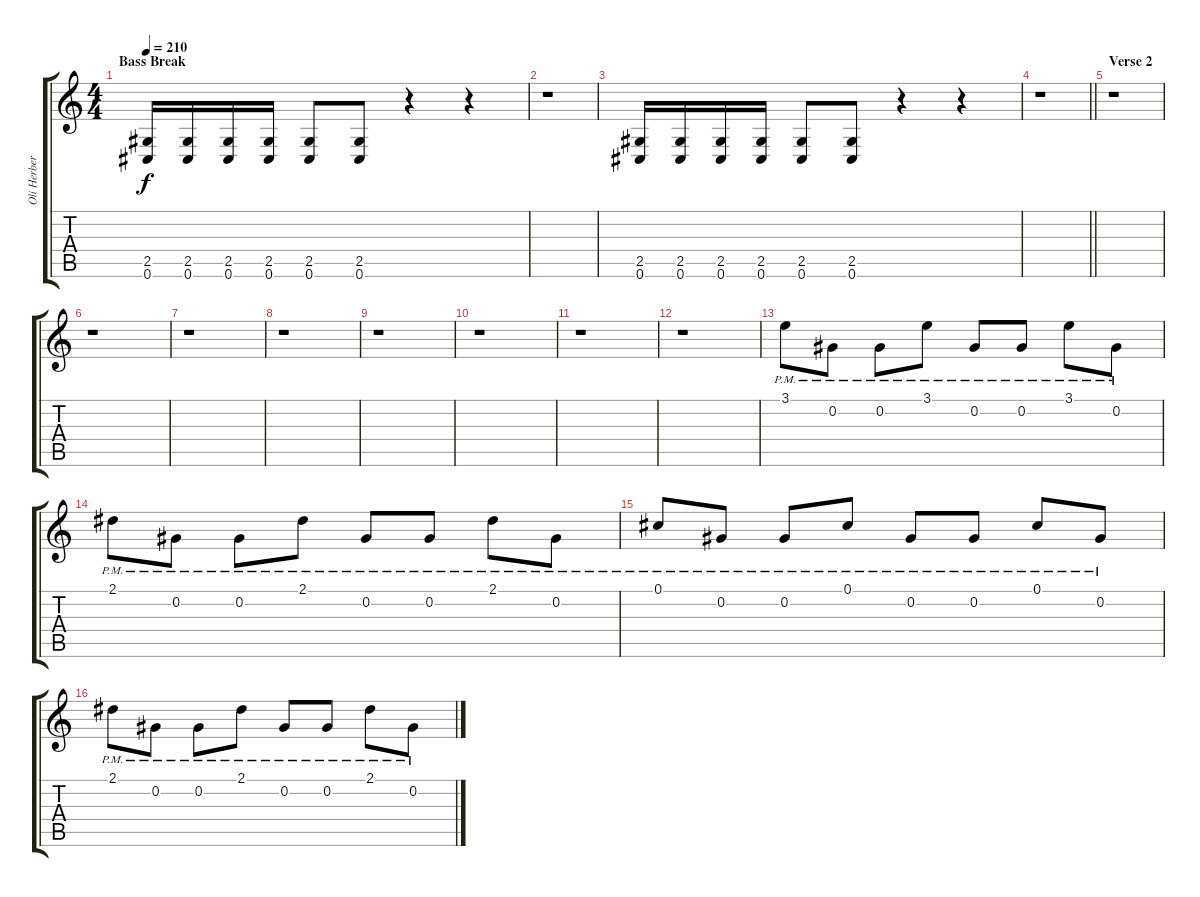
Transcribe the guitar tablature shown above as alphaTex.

\track ("Oli Herbert" "Oli Herber") {instrument overdrivenguitar}
\staff {score tabs}
\tuning (Db4 Ab3 E3 B2 Gb2 Db2) {hide}
\ts (4 4)
\section ("" "Bass Break")
\tempo 210
\clef g2
\ks c
(2.5 0.6).16{dy f} (2.5 0.6).16 (2.5 0.6).16 (2.5 0.6).16 (2.5 0.6).8 (2.5 0.6).8 r.4 r.4 |
r.1 |
(2.5 0.6).16 (2.5 0.6).16 (2.5 0.6).16 (2.5 0.6).16 (2.5 0.6).8 (2.5 0.6).8 r.4 r.4 |
\barLineRight lightlight
r.1 |
\section ("" "Verse 2")
r.1 |
r.1 |
r.1 |
r.1 |
r.1 |
r.1 |
r.1 |
r.1 |
3.1{pm}.8 0.2{pm}.8 0.2{pm}.8 3.1{pm}.8 0.2{pm}.8 0.2{pm}.8 3.1{pm}.8 0.2{pm}.8 |
2.1{pm}.8 0.2{pm}.8 0.2{pm}.8 2.1{pm}.8 0.2{pm}.8 0.2{pm}.8 2.1{pm}.8 0.2{pm}.8 |
0.1{pm}.8 0.2{pm}.8 0.2{pm}.8 0.1{pm}.8 0.2{pm}.8 0.2{pm}.8 0.1{pm}.8 0.2{pm}.8 |
2.1{pm}.8 0.2{pm}.8 0.2{pm}.8 2.1{pm}.8 0.2{pm}.8 0.2{pm}.8 2.1{pm}.8 0.2{pm}.8
